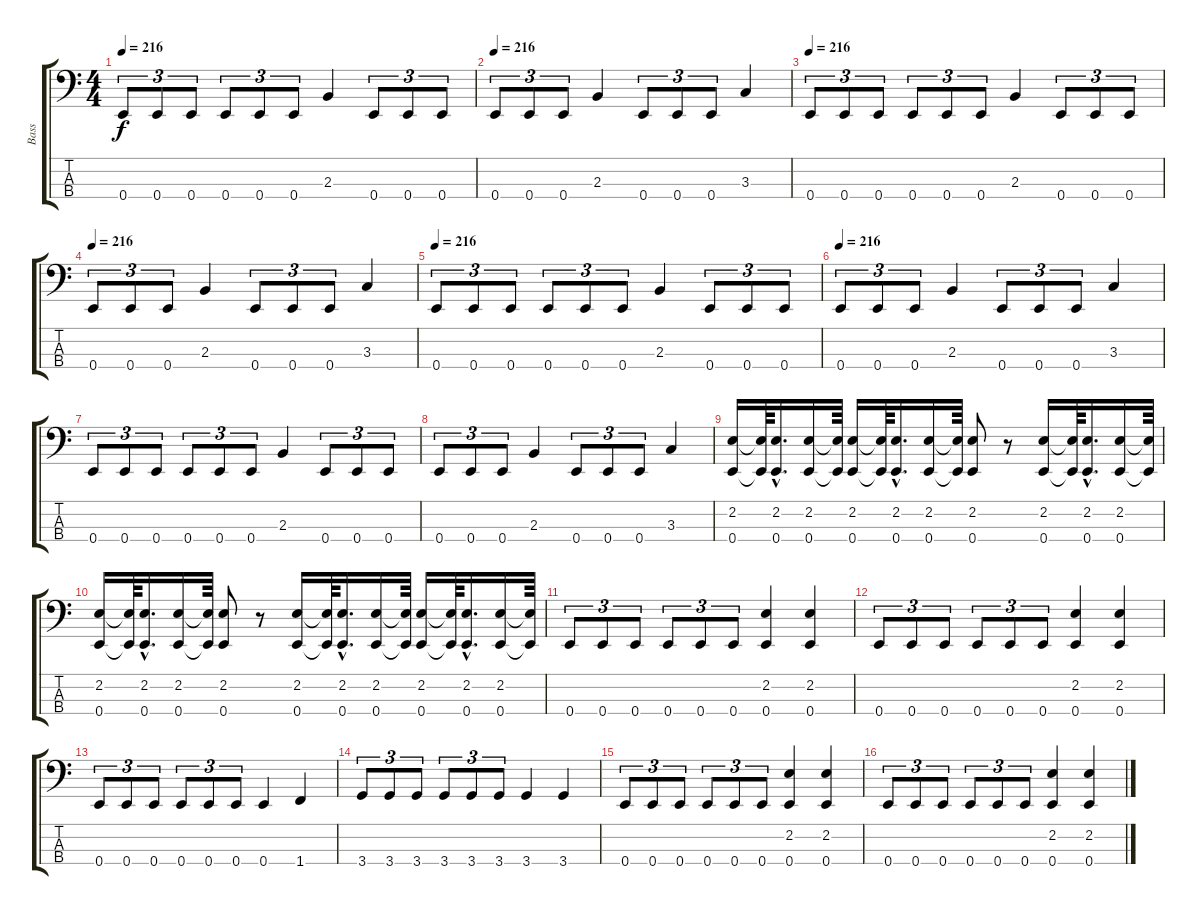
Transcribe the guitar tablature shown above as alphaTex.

\track ("Bass" "Bass") {instrument electricbasspick}
\staff {score tabs}
\tuning (G2 D2 A1 E1) {hide}
\ts (4 4)
\tempo 216
\clef f4
\ks c
0.4.8{tu (3 2) dy f} 0.4.8{tu (3 2)} 0.4.8{tu (3 2)} 0.4.8{tu (3 2)} 0.4.8{tu (3 2)} 0.4.8{tu (3 2)} 2.3.4 0.4.8{tu (3 2)} 0.4.8{tu (3 2)} 0.4.8{tu (3 2)} |
\tempo 216
0.4.8{tu (3 2)} 0.4.8{tu (3 2)} 0.4.8{tu (3 2)} 2.3.4 0.4.8{tu (3 2)} 0.4.8{tu (3 2)} 0.4.8{tu (3 2)} 3.3.4 |
\tempo 216
0.4.8{tu (3 2)} 0.4.8{tu (3 2)} 0.4.8{tu (3 2)} 0.4.8{tu (3 2)} 0.4.8{tu (3 2)} 0.4.8{tu (3 2)} 2.3.4 0.4.8{tu (3 2)} 0.4.8{tu (3 2)} 0.4.8{tu (3 2)} |
\tempo 216
0.4.8{tu (3 2)} 0.4.8{tu (3 2)} 0.4.8{tu (3 2)} 2.3.4 0.4.8{tu (3 2)} 0.4.8{tu (3 2)} 0.4.8{tu (3 2)} 3.3.4 |
\tempo 216
0.4.8{tu (3 2)} 0.4.8{tu (3 2)} 0.4.8{tu (3 2)} 0.4.8{tu (3 2)} 0.4.8{tu (3 2)} 0.4.8{tu (3 2)} 2.3.4 0.4.8{tu (3 2)} 0.4.8{tu (3 2)} 0.4.8{tu (3 2)} |
\tempo 216
0.4.8{tu (3 2)} 0.4.8{tu (3 2)} 0.4.8{tu (3 2)} 2.3.4 0.4.8{tu (3 2)} 0.4.8{tu (3 2)} 0.4.8{tu (3 2)} 3.3.4 |
0.4.8{tu (3 2)} 0.4.8{tu (3 2)} 0.4.8{tu (3 2)} 0.4.8{tu (3 2)} 0.4.8{tu (3 2)} 0.4.8{tu (3 2)} 2.3.4 0.4.8{tu (3 2)} 0.4.8{tu (3 2)} 0.4.8{tu (3 2)} |
0.4.8{tu (3 2)} 0.4.8{tu (3 2)} 0.4.8{tu (3 2)} 2.3.4 0.4.8{tu (3 2)} 0.4.8{tu (3 2)} 0.4.8{tu (3 2)} 3.3.4 |
(2.2 0.4).16 (2.2{t} 0.4{t}).64 (2.2{hac} 0.4{hac}).16{d} (2.2 0.4).16 (2.2{t} 0.4{t}).64 (2.2 0.4).16 (2.2{t} 0.4{t}).64 (2.2{hac} 0.4{hac}).16{d} (2.2 0.4).16 (2.2{t} 0.4{t}).64 (2.2 0.4).8 r.8 (2.2 0.4).16 (2.2{t} 0.4{t}).64 (2.2{hac} 0.4{hac}).16{d} (2.2 0.4).16 (2.2{t} 0.4{t}).64 |
(2.2 0.4).16 (2.2{t} 0.4{t}).64 (2.2{hac} 0.4{hac}).16{d} (2.2 0.4).16 (2.2{t} 0.4{t}).64 (2.2 0.4).8 r.8 (2.2 0.4).16 (2.2{t} 0.4{t}).64 (2.2{hac} 0.4{hac}).16{d} (2.2 0.4).16 (2.2{t} 0.4{t}).64 (2.2 0.4).16 (2.2{t} 0.4{t}).64 (2.2{hac} 0.4{hac}).16{d} (2.2 0.4).16 (2.2{t} 0.4{t}).64 |
0.4.8{tu (3 2)} 0.4.8{tu (3 2)} 0.4.8{tu (3 2)} 0.4.8{tu (3 2)} 0.4.8{tu (3 2)} 0.4.8{tu (3 2)} (2.2 0.4).4 (2.2 0.4).4 |
0.4.8{tu (3 2)} 0.4.8{tu (3 2)} 0.4.8{tu (3 2)} 0.4.8{tu (3 2)} 0.4.8{tu (3 2)} 0.4.8{tu (3 2)} (2.2 0.4).4 (2.2 0.4).4 |
0.4.8{tu (3 2)} 0.4.8{tu (3 2)} 0.4.8{tu (3 2)} 0.4.8{tu (3 2)} 0.4.8{tu (3 2)} 0.4.8{tu (3 2)} 0.4.4 1.4.4 |
3.4.8{tu (3 2)} 3.4.8{tu (3 2)} 3.4.8{tu (3 2)} 3.4.8{tu (3 2)} 3.4.8{tu (3 2)} 3.4.8{tu (3 2)} 3.4.4 3.4.4 |
0.4.8{tu (3 2)} 0.4.8{tu (3 2)} 0.4.8{tu (3 2)} 0.4.8{tu (3 2)} 0.4.8{tu (3 2)} 0.4.8{tu (3 2)} (2.2 0.4).4 (2.2 0.4).4 |
0.4.8{tu (3 2)} 0.4.8{tu (3 2)} 0.4.8{tu (3 2)} 0.4.8{tu (3 2)} 0.4.8{tu (3 2)} 0.4.8{tu (3 2)} (2.2 0.4).4 (2.2 0.4).4
